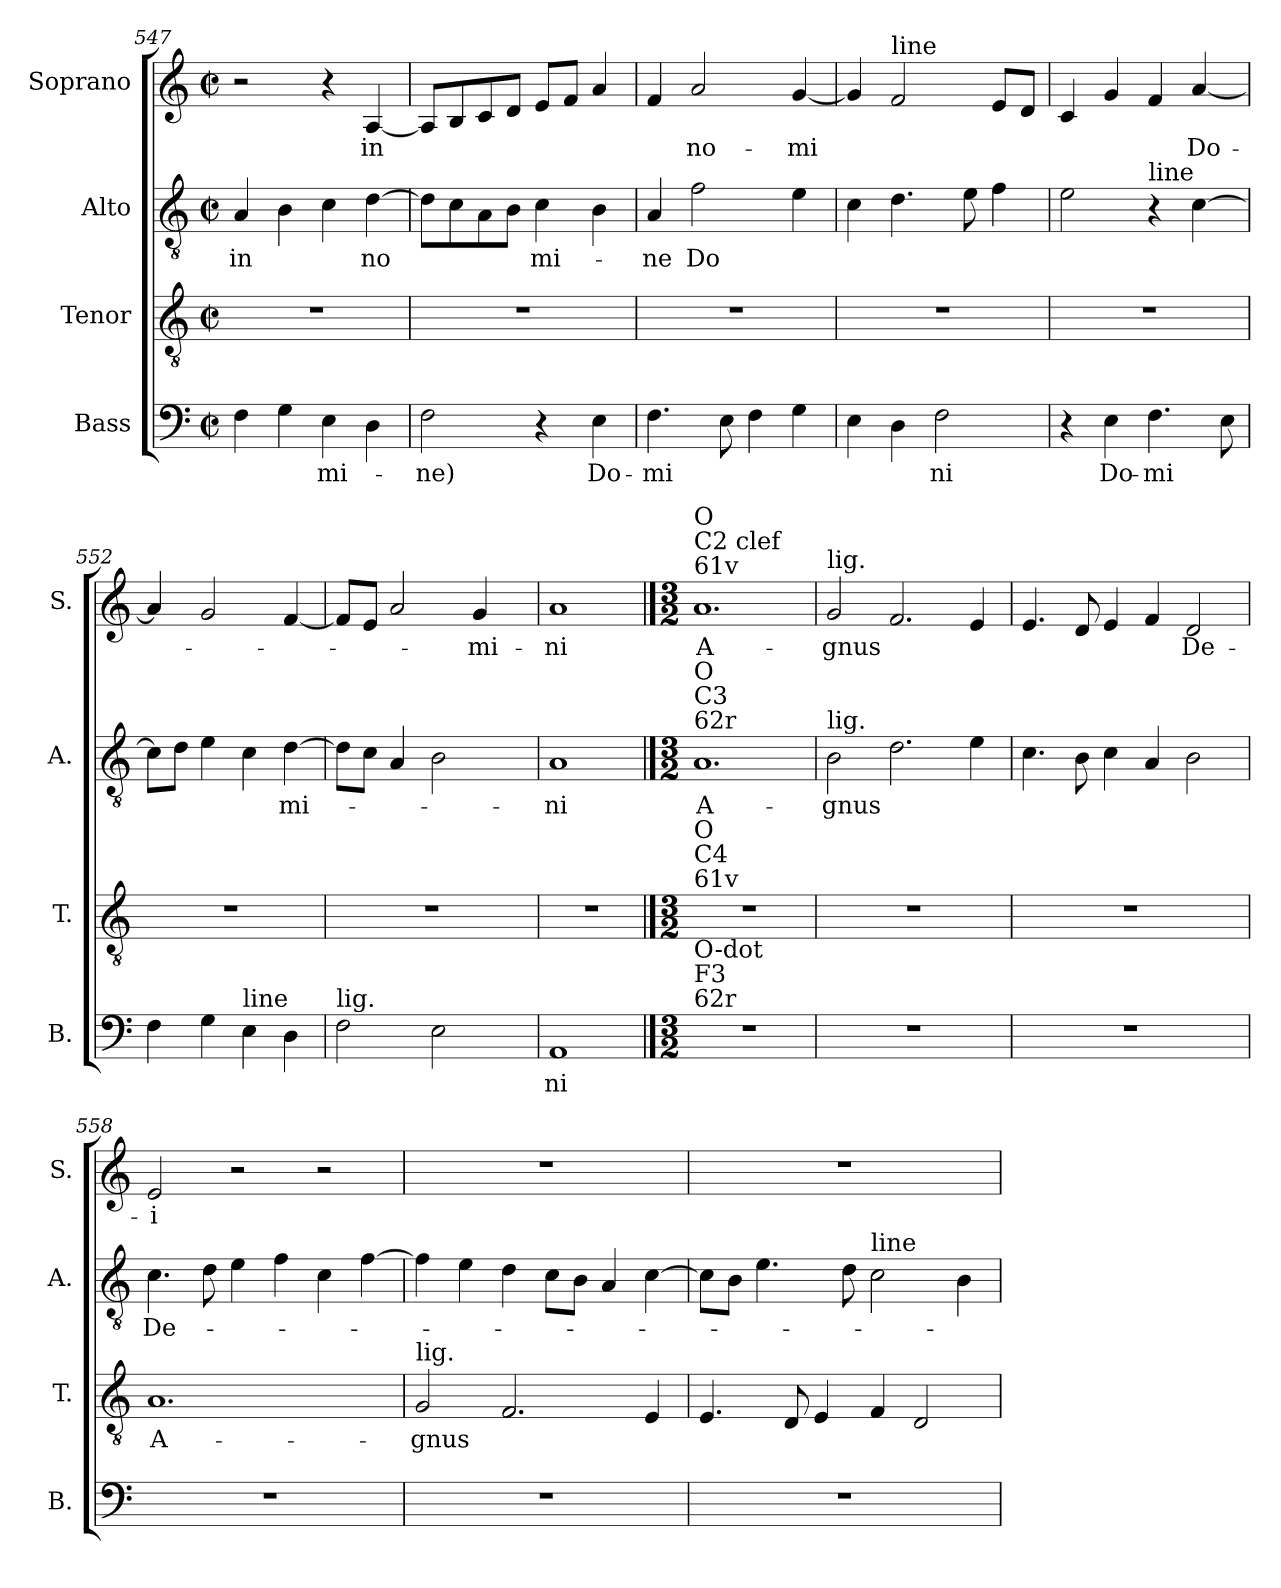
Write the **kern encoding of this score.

**kern	**text	**kern	**text	**kern	**text	**kern	**text
*part4	*part4	*part3	*part3	*part2	*part2	*part1	*part1
*staff4	*staff4	*staff3	*staff3	*staff2	*staff2	*staff1	*staff1
*I"Bass	*	*I"Tenor	*	*I"Alto	*	*I"Soprano	*
*I'B.	*	*I'T.	*	*I'A.	*	*I'S.	*
*clefF4	*	*clefGv2	*	*clefGv2	*	*clefG2	*
*k[]	*	*k[]	*	*k[]	*	*k[]	*
*M2/2	*	*M2/2	*	*M2/2	*	*M2/2	*
*met(c|)	*	*met(c|)	*	*met(c|)	*	*met(c|)	*
=547	=547	=547	=547	=547	=547	=547	=547
!	!	!	!	!	!LO:LY:b	!	!
4F\	.	1r	.	4A/	in	2r	.
4G\	.	.	.	4B\	.	.	.
!	!LO:LY:b	!	!	!	!	!	!
4E\	mi-	.	.	4c\	.	4r	.
!	!	!	!	!	!LO:LY:b	!	!LO:LY:b
4D\	.	.	.	[4d\	no	[4A/	in
=548	=548	=548	=548	=548	=548	=548	=548
!	!LO:LY:b	!	!	!	!	!	!
2F\	-ne)	1r	.	8d\L]	.	8A/L]	.
.	.	.	.	8c\	.	8B/	.
.	.	.	.	8A\	.	8c/	.
.	.	.	.	8B\J	.	8d/J	.
!	!	!	!	!	!LO:LY:b	!	!
4r	.	.	.	4c\	mi-	8e/L	.
.	.	.	.	.	.	8f/J	.
!	!LO:LY:b	!	!	!	!	!	!
4E\	Do-	.	.	4B\	.	4a/	.
=549	=549	=549	=549	=549	=549	=549	=549
!	!LO:LY:b	!	!	!	!LO:LY:b	!	!
4.F\	-mi	1r	.	4A/	-ne	4f/	.
!	!	!	!	!	!LO:LY:b	!	!LO:LY:b
.	.	.	.	2f\	Do	2a/	no-
8E\	.	.	.	.	.	.	.
4F\	.	.	.	.	.	.	.
!	!	!	!	!	!	!	!LO:LY:b
4G\	.	.	.	4e\	.	[4g/	-mi
!!LO:LB:g=z
=550	=550	=550	=550	=550	=550	=550	=550
4E\	.	1r	.	4c\	.	4g/]	.
!	!	!	!	!	!	!LO:TX:a:t=line	!
4D\	.	.	.	4.d\	.	2f/	.
!	!LO:LY:b	!	!	!	!	!	!
2F\	ni	.	.	.	.	.	.
.	.	.	.	8e\	.	.	.
.	.	.	.	4f\	.	8e/L	.
.	.	.	.	.	.	8d/J	.
=551	=551	=551	=551	=551	=551	=551	=551
4r	.	1r	.	2e\	.	4c/	.
!	!LO:LY:b	!	!	!	!	!	!
4E\	Do-	.	.	.	.	4g/	.
!	!	!	!	!LO:TX:a:t=line	!	!	!
!	!LO:LY:b	!	!	!	!	!	!
4.F\	-mi	.	.	4r	.	4f/	.
!	!	!	!	!	!	!	!LO:LY:b
.	.	.	.	[4c\	.	[4a/	Do-
8E\	.	.	.	.	.	.	.
=552	=552	=552	=552	=552	=552	=552	=552
4F\	.	1r	.	8c\L]	.	4a/]	.
.	.	.	.	8d\J	.	.	.
4G\	.	.	.	4e\	.	2g/	.
!LO:TX:a:t=line	!	!	!	!	!	!	!
4E\	.	.	.	4c\	.	.	.
!	!	!	!	!	!LO:LY:b	!	!
4D\	.	.	.	[4d\	mi-	[4f/	.
=553	=553	=553	=553	=553	=553	=553	=553
!LO:TX:a:t=lig.	!	!	!	!	!	!	!
2F\	.	1r	.	8d\L]	.	8f/L]	.
.	.	.	.	8c\J	.	8e/J	.
.	.	.	.	4A/	.	2a/	.
2E\	.	.	.	2B\	.	.	.
!	!	!	!	!	!	!	!LO:LY:b
.	.	.	.	.	.	4g/	-mi-
=554	=554	=554	=554	=554	=554	=554	=554
!	!LO:LY:b	!	!	!	!LO:LY:b	!	!LO:LY:b
1AA	ni	1r	.	1A	ni	1a	-ni
!!LO:PB:g=z
==555	==555	==555	==555	==555	==555	==555	==555
*M3/2	*	*M3/2	*	*M3/2	*	*M3/2	*
!	!	!	!	!	!	!LO:TX:a:t=61v	!
!	!	!	!	!	!	!LO:TX:a:t=C2 clef	!
!	!	!	!	!	!	!LO:TX:a:t=O	!
!	!	!	!	!LO:TX:a:t=62r	!	!	!
!	!	!	!	!LO:TX:a:t=C3	!	!	!
!	!	!	!	!LO:TX:a:t=O	!	!	!
!	!	!LO:TX:a:t=61v	!	!	!	!	!
!	!	!LO:TX:a:t=C4	!	!	!	!	!
!	!	!LO:TX:a:t=O	!	!	!	!	!
!LO:TX:a:t=62r	!	!	!	!	!	!	!
!LO:TX:a:t=F3	!	!	!	!	!	!	!
!LO:TX:a:t=O-dot	!	!	!	!	!	!	!
!	!	!	!	!	!LO:LY:b	!	!LO:LY:b
1.r	.	1.r	.	1.A	-A-	1.a	A-
=556	=556	=556	=556	=556	=556	=556	=556
!	!	!	!	!	!	!LO:TX:a:t=lig.	!
!	!	!	!	!LO:TX:a:t=lig.	!	!	!
!	!	!	!	!	!LO:LY:b	!	!LO:LY:b
1.r	.	1.r	.	2B\	-gnus	2g/	-gnus
.	.	.	.	2.d\	.	2.f/	.
.	.	.	.	4e\	.	4e/	.
=557	=557	=557	=557	=557	=557	=557	=557
1.r	.	1.r	.	4.c\	.	4.e/	.
.	.	.	.	8B\	.	8d/	.
.	.	.	.	4c\	.	4e/	.
.	.	.	.	4A/	.	4f/	.
!	!	!	!	!	!	!	!LO:LY:b
.	.	.	.	2B\	.	2d/	De-
=558	=558	=558	=558	=558	=558	=558	=558
!	!	!	!LO:LY:b	!	!LO:LY:b	!	!LO:LY:b
1.r	.	1.A	A-	4.c\	De-	2e/	-i
.	.	.	.	8d\	.	.	.
.	.	.	.	4e\	.	2r	.
.	.	.	.	4f\	.	.	.
.	.	.	.	4c\	.	2r	.
.	.	.	.	[4f\	.	.	.
=559	=559	=559	=559	=559	=559	=559	=559
!	!	!LO:TX:a:t=lig.	!	!	!	!	!
!	!	!	!LO:LY:b	!	!	!	!
1.r	.	2G/	-gnus	4f\]	.	1.r	.
.	.	.	.	4e\	.	.	.
.	.	2.F/	.	4d\	.	.	.
.	.	.	.	8c\L	.	.	.
.	.	.	.	8B\J	.	.	.
.	.	.	.	4A/	.	.	.
.	.	4E/	.	[4c\	.	.	.
=560	=560	=560	=560	=560	=560	=560	=560
1.r	.	4.E/	.	8c\L]	.	1.r	.
.	.	.	.	8B\J	.	.	.
.	.	.	.	4.e\	.	.	.
.	.	8D/	.	.	.	.	.
.	.	4E/	.	.	.	.	.
.	.	.	.	8d\	.	.	.
!	!	!	!	!LO:TX:a:t=line	!	!	!
.	.	4F/	.	2c\	.	.	.
.	.	2D/	.	.	.	.	.
.	.	.	.	4B\	.	.	.
=	=	=	=	=	=	=	=
*-	*-	*-	*-	*-	*-	*-	*-
